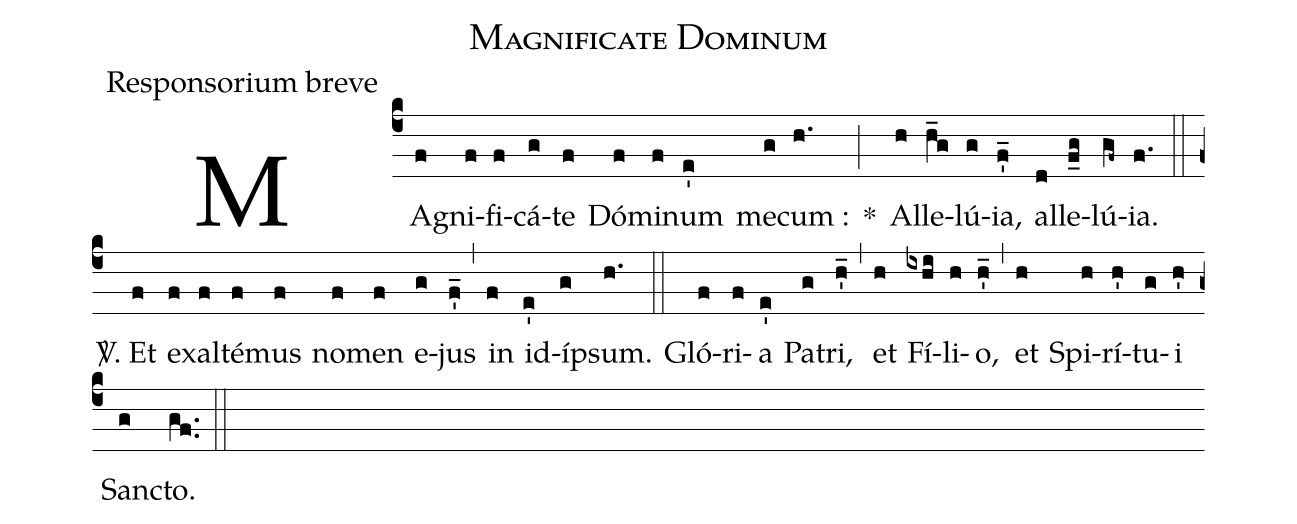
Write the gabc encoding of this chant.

name:Magnificate Dominum;
office-part:Responsorium breve;
%%
(c4) MA(f)gni(f)fi(f)cá(g)te(f) Dó(f)mi(f)num(e') me(g)cum :(h.) *(;) Al(h)le(h_g)lú(g){ia},(f'_) al(d)le(f_g)lú(gf~){ia}.(f.) (::)
<sp>V/</sp>. Et(f) ex(f)al(f)té(f)mus(f) no(f)men(f) e(g)jus(f'_) (,) in(f) id(e')í(g)psum.(h.) (::) Gló(f)ri(f)a(e') Pa(g)tri,(h'_) (,) et(h) Fí(ixhi)li(h)o,(h'_) (,) et(h) Spi(h)rí(h')tu(g)i(h') San(g)cto.(gf..) (::)
